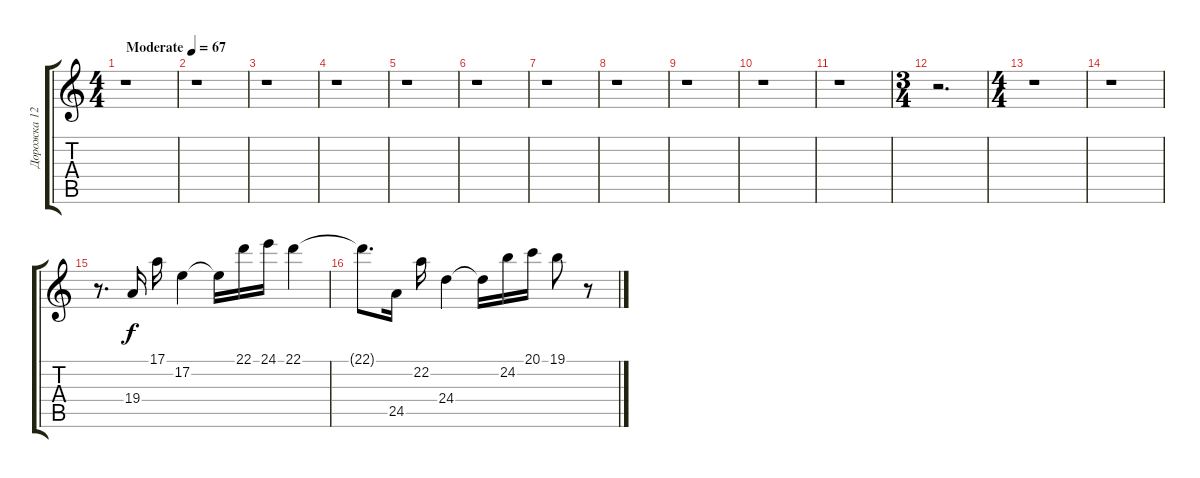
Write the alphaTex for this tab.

\track ("Дорожка 12" "Дорожка 12") {instrument glockenspiel}
\staff {score tabs}
\tuning (E4 B3 G3 D3 A2 E2) {hide}
\ts (4 4)
\tempo (67 "Moderate")
\clef g2
\ks c
r.1{dy f instrument glockenspiel} |
r.1 |
r.1 |
r.1 |
r.1 |
r.1 |
r.1 |
r.1 |
r.1 |
r.1 |
r.1 |
\ts (3 4)
r.2{d} |
\ts (4 4)
r.1 |
r.1 |
r.8{d} 19.4.16 17.1.16 17.2.4 17.2{t}.16 22.1.16 24.1.16 22.1.4 |
22.1{t}.8{d} 24.5.16 22.2.16 24.4.4 24.4{t}.16 24.2.16 20.1.16 19.1.8 r.8
